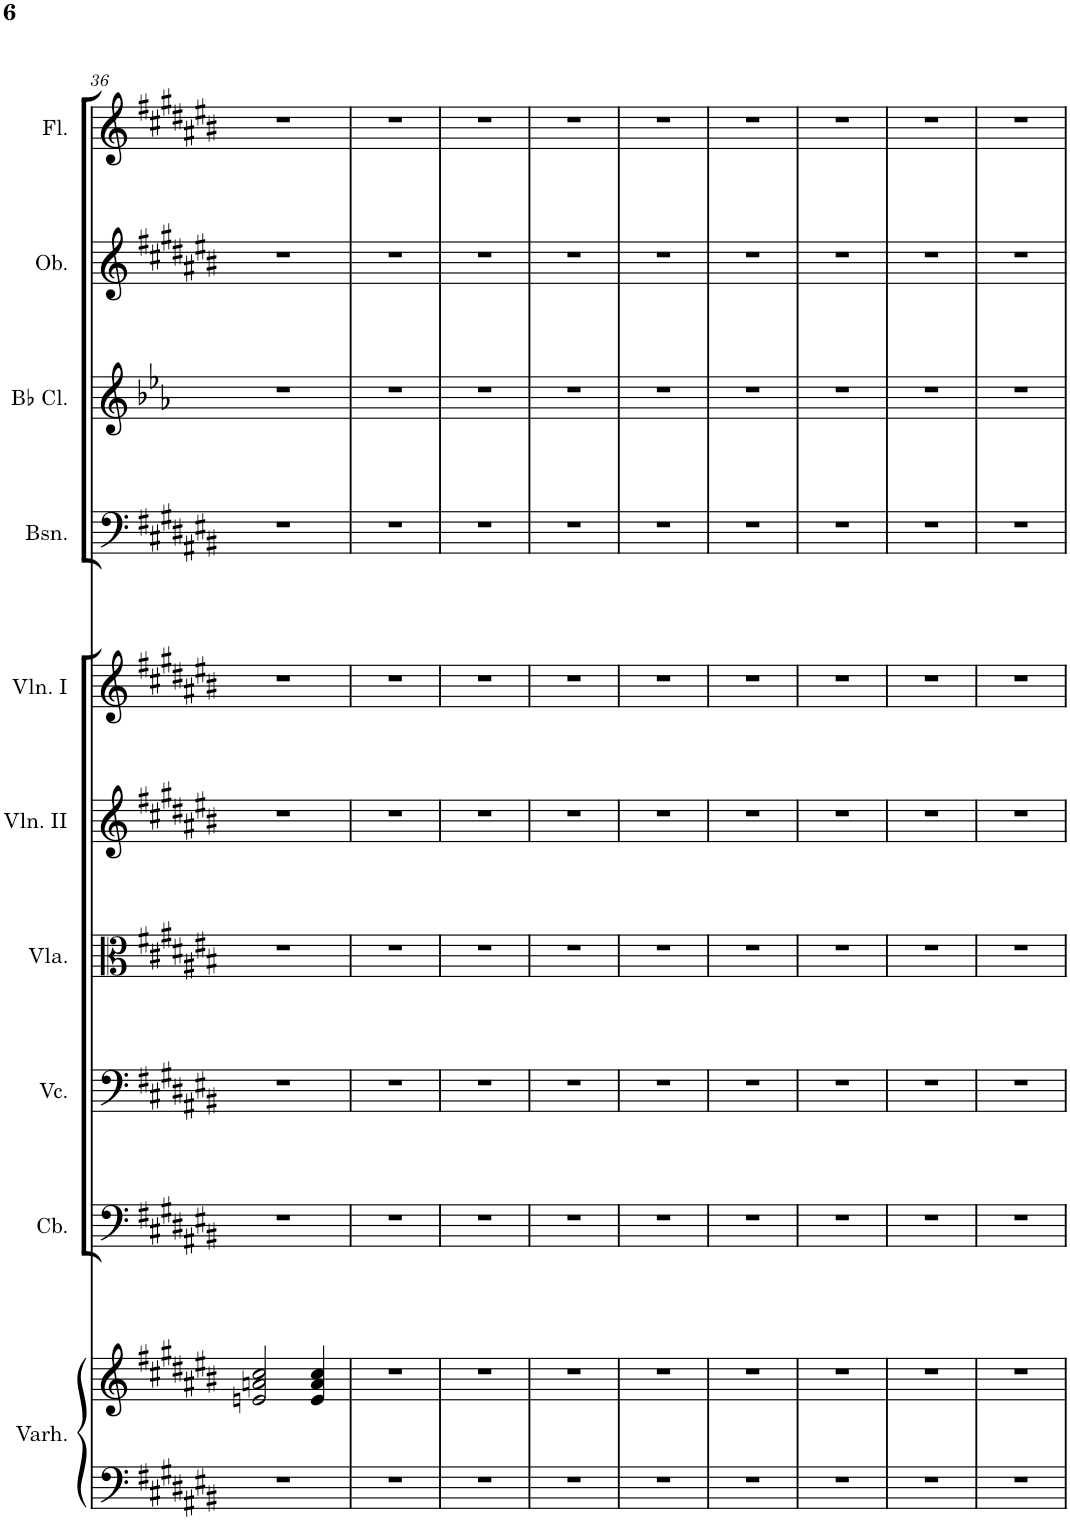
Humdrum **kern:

**kern	**kern	**kern	**kern	**kern	**kern	**kern	**kern	**kern	**kern	**kern
*part10	*part10	*part9	*part8	*part7	*part6	*part5	*part4	*part3	*part2	*part1
*staff11	*staff10	*staff9	*staff8	*staff7	*staff6	*staff5	*staff4	*staff3	*staff2	*staff1
*I"Varhany	*	*I"Contrabasses	*I"Violoncellos	*I"Violas	*I"Violins II	*I"Violins I	*I"Bassoons	*I"Clarinets in Bb	*I"Oboes	*I"Flutes
*I'Varh.	*	*I'Cb.	*I'Vc.	*I'Vla.	*I'Vln. II	*I'Vln. I	*I'Bsn.	*	*I'Ob.	*I'Fl.
!!LO:PB:g=z
*clefF4	*clefG2	*clefF4	*clefF4	*clefC3	*clefG2	*clefG2	*clefF4	*clefG2	*clefG2	*clefG2
*	*	*Trd7c12	*	*	*	*	*	*Trd1c2	*	*
*k[f#c#g#d#a#e#b#]	*k[f#c#g#d#a#e#b#]	*k[f#c#g#d#a#e#b#]	*k[f#c#g#d#a#e#b#]	*k[f#c#g#d#a#e#b#]	*k[f#c#g#d#a#e#b#]	*k[f#c#g#d#a#e#b#]	*k[f#c#g#d#a#e#b#]	*k[b-e-a-]	*k[f#c#g#d#a#e#b#]	*k[f#c#g#d#a#e#b#]
*M3/4	*M3/4	*M3/4	*M3/4	*M3/4	*M3/4	*M3/4	*M3/4	*M3/4	*M3/4	*M3/4
=36	=36	=36	=36	=36	=36	=36	=36	=36	=36	=36
2.r	2en/ 2an/ 2cc#/	2.r	2.r	2.r	2.r	2.r	2.r	2.r	2.r	2.r
.	4e/ 4a/ 4cc#/	.	.	.	.	.	.	.	.	.
=37	=37	=37	=37	=37	=37	=37	=37	=37	=37	=37
2.r	2.r	2.r	2.r	2.r	2.r	2.r	2.r	2.r	2.r	2.r
=38	=38	=38	=38	=38	=38	=38	=38	=38	=38	=38
2.r	2.r	2.r	2.r	2.r	2.r	2.r	2.r	2.r	2.r	2.r
=39	=39	=39	=39	=39	=39	=39	=39	=39	=39	=39
2.r	2.r	2.r	2.r	2.r	2.r	2.r	2.r	2.r	2.r	2.r
=40	=40	=40	=40	=40	=40	=40	=40	=40	=40	=40
2.r	2.r	2.r	2.r	2.r	2.r	2.r	2.r	2.r	2.r	2.r
=41	=41	=41	=41	=41	=41	=41	=41	=41	=41	=41
2.r	2.r	2.r	2.r	2.r	2.r	2.r	2.r	2.r	2.r	2.r
=42	=42	=42	=42	=42	=42	=42	=42	=42	=42	=42
2.r	2.r	2.r	2.r	2.r	2.r	2.r	2.r	2.r	2.r	2.r
=43	=43	=43	=43	=43	=43	=43	=43	=43	=43	=43
2.r	2.r	2.r	2.r	2.r	2.r	2.r	2.r	2.r	2.r	2.r
=44	=44	=44	=44	=44	=44	=44	=44	=44	=44	=44
2.r	2.r	2.r	2.r	2.r	2.r	2.r	2.r	2.r	2.r	2.r
=	=	=	=	=	=	=	=	=	=	=
*-	*-	*-	*-	*-	*-	*-	*-	*-	*-	*-
